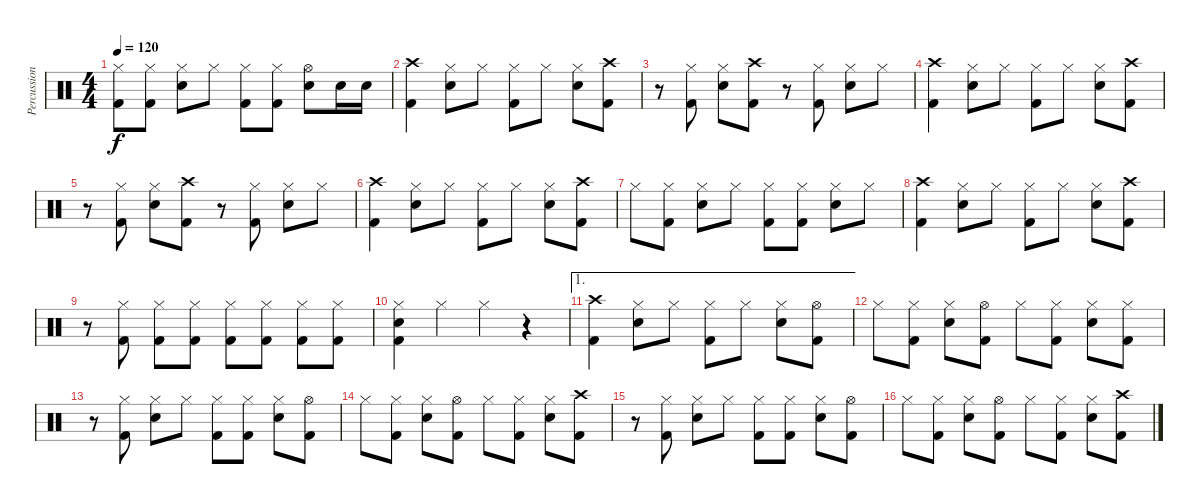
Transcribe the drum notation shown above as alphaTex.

\track ("Percussion" "Percussion") {instrument percussion}
\staff {score}
\articulation defaults
\ts (4 4)
\tempo 120
\clef neutral
\ks c
("Hi-Hat (closed)" "Kick (hit) 2").8{dy f} ("Hi-Hat (closed)" "Kick (hit) 2").8 ("Hi-Hat (closed)" "Snare (hit) 2").8 "Hi-Hat (closed)".8 ("Hi-Hat (closed)" "Kick (hit) 2").8 ("Hi-Hat (closed)" "Kick (hit) 2").8 ("Hi-Hat (open)" "Snare (hit) 2").8 "Snare (hit) 2".16 "Snare (hit) 2".16 |
("Crash high (hit)" "Kick (hit) 2").4 ("Hi-Hat (closed)" "Snare (hit) 2").8 "Hi-Hat (closed)".8 ("Hi-Hat (closed)" "Kick (hit) 2").8 "Hi-Hat (closed)".8 ("Hi-Hat (closed)" "Snare (hit) 2").8 ("Crash high (hit)" "Kick (hit) 2").8 |
r.8 ("Hi-Hat (closed)" "Kick (hit) 2").8 ("Hi-Hat (closed)" "Snare (hit) 2").8 ("Crash high (hit)" "Kick (hit) 2").8 r.8 ("Hi-Hat (closed)" "Kick (hit) 2").8 ("Hi-Hat (closed)" "Snare (hit) 2").8 "Hi-Hat (closed)".8 |
("Crash high (hit)" "Kick (hit) 2").4 ("Hi-Hat (closed)" "Snare (hit) 2").8 "Hi-Hat (closed)".8 ("Hi-Hat (closed)" "Kick (hit) 2").8 "Hi-Hat (closed)".8 ("Hi-Hat (closed)" "Snare (hit) 2").8 ("Crash high (hit)" "Kick (hit) 2").8 |
r.8 ("Hi-Hat (closed)" "Kick (hit) 2").8 ("Hi-Hat (closed)" "Snare (hit) 2").8 ("Crash high (hit)" "Kick (hit) 2").8 r.8 ("Hi-Hat (closed)" "Kick (hit) 2").8 ("Hi-Hat (closed)" "Snare (hit) 2").8 "Hi-Hat (closed)".8 |
("Crash high (hit)" "Kick (hit) 2").4 ("Hi-Hat (closed)" "Snare (hit) 2").8 "Hi-Hat (closed)".8 ("Hi-Hat (closed)" "Kick (hit) 2").8 "Hi-Hat (closed)".8 ("Hi-Hat (closed)" "Snare (hit) 2").8 ("Crash high (hit)" "Kick (hit) 2").8 |
"Hi-Hat (closed)".8 ("Hi-Hat (closed)" "Kick (hit) 2").8 ("Hi-Hat (closed)" "Snare (hit) 2").8 "Hi-Hat (closed)".8 ("Hi-Hat (closed)" "Kick (hit) 2").8 ("Hi-Hat (closed)" "Kick (hit) 2").8 ("Hi-Hat (closed)" "Snare (hit) 2").8 "Hi-Hat (closed)".8 |
("Crash high (hit)" "Kick (hit) 2").4 ("Hi-Hat (closed)" "Snare (hit) 2").8 "Hi-Hat (closed)".8 ("Hi-Hat (closed)" "Kick (hit) 2").8 "Hi-Hat (closed)".8 ("Hi-Hat (closed)" "Snare (hit) 2").8 ("Crash high (hit)" "Kick (hit) 2").8 |
r.8 ("Hi-Hat (closed)" "Kick (hit) 2").8 ("Hi-Hat (closed)" "Kick (hit) 2").8 ("Hi-Hat (closed)" "Kick (hit) 2").8 ("Hi-Hat (closed)" "Kick (hit) 2").8 ("Hi-Hat (closed)" "Kick (hit) 2").8 ("Hi-Hat (closed)" "Kick (hit) 2").8 ("Hi-Hat (closed)" "Kick (hit) 2").8 |
("Hi-Hat (closed)" "Snare (hit) 2" "Kick (hit) 2").4 "Hi-Hat (closed)".4 "Hi-Hat (closed)".4 r.4 |
\ae 1
("Crash high (hit)" "Kick (hit) 2").4 ("Hi-Hat (closed)" "Snare (hit) 2").8 "Hi-Hat (closed)".8 ("Hi-Hat (closed)" "Kick (hit) 2").8 "Hi-Hat (closed)".8 ("Hi-Hat (closed)" "Snare (hit) 2").8 ("Hi-Hat (open)" "Kick (hit) 2").8 |
"Hi-Hat (closed)".8 ("Hi-Hat (closed)" "Kick (hit) 2").8 ("Hi-Hat (closed)" "Snare (hit) 2").8 ("Hi-Hat (open)" "Kick (hit) 2").8 "Hi-Hat (closed)".8 ("Hi-Hat (closed)" "Kick (hit) 2").8 ("Hi-Hat (closed)" "Snare (hit) 2").8 ("Hi-Hat (closed)" "Kick (hit) 2").8 |
r.8 ("Hi-Hat (closed)" "Kick (hit) 2").8 ("Hi-Hat (closed)" "Snare (hit) 2").8 "Hi-Hat (closed)".8 ("Hi-Hat (closed)" "Kick (hit) 2").8 ("Hi-Hat (closed)" "Kick (hit) 2").8 ("Hi-Hat (closed)" "Snare (hit) 2").8 ("Hi-Hat (open)" "Kick (hit) 2").8 |
"Hi-Hat (closed)".8 ("Hi-Hat (closed)" "Kick (hit) 2").8 ("Hi-Hat (closed)" "Snare (hit) 2").8 ("Hi-Hat (open)" "Kick (hit) 2").8 "Hi-Hat (closed)".8 ("Hi-Hat (closed)" "Kick (hit) 2").8 ("Hi-Hat (closed)" "Snare (hit) 2").8 ("Crash high (hit)" "Kick (hit) 2").8 |
r.8 ("Hi-Hat (closed)" "Kick (hit) 2").8 ("Hi-Hat (closed)" "Snare (hit) 2").8 "Hi-Hat (closed)".8 ("Hi-Hat (closed)" "Kick (hit) 2").8 ("Hi-Hat (closed)" "Kick (hit) 2").8 ("Hi-Hat (closed)" "Snare (hit) 2").8 ("Hi-Hat (open)" "Kick (hit) 2").8 |
"Hi-Hat (closed)".8 ("Hi-Hat (closed)" "Kick (hit) 2").8 ("Hi-Hat (closed)" "Snare (hit) 2").8 ("Hi-Hat (open)" "Kick (hit) 2").8 "Hi-Hat (closed)".8 ("Hi-Hat (closed)" "Kick (hit) 2").8 ("Hi-Hat (closed)" "Snare (hit) 2").8 ("Crash high (hit)" "Kick (hit) 2").8
